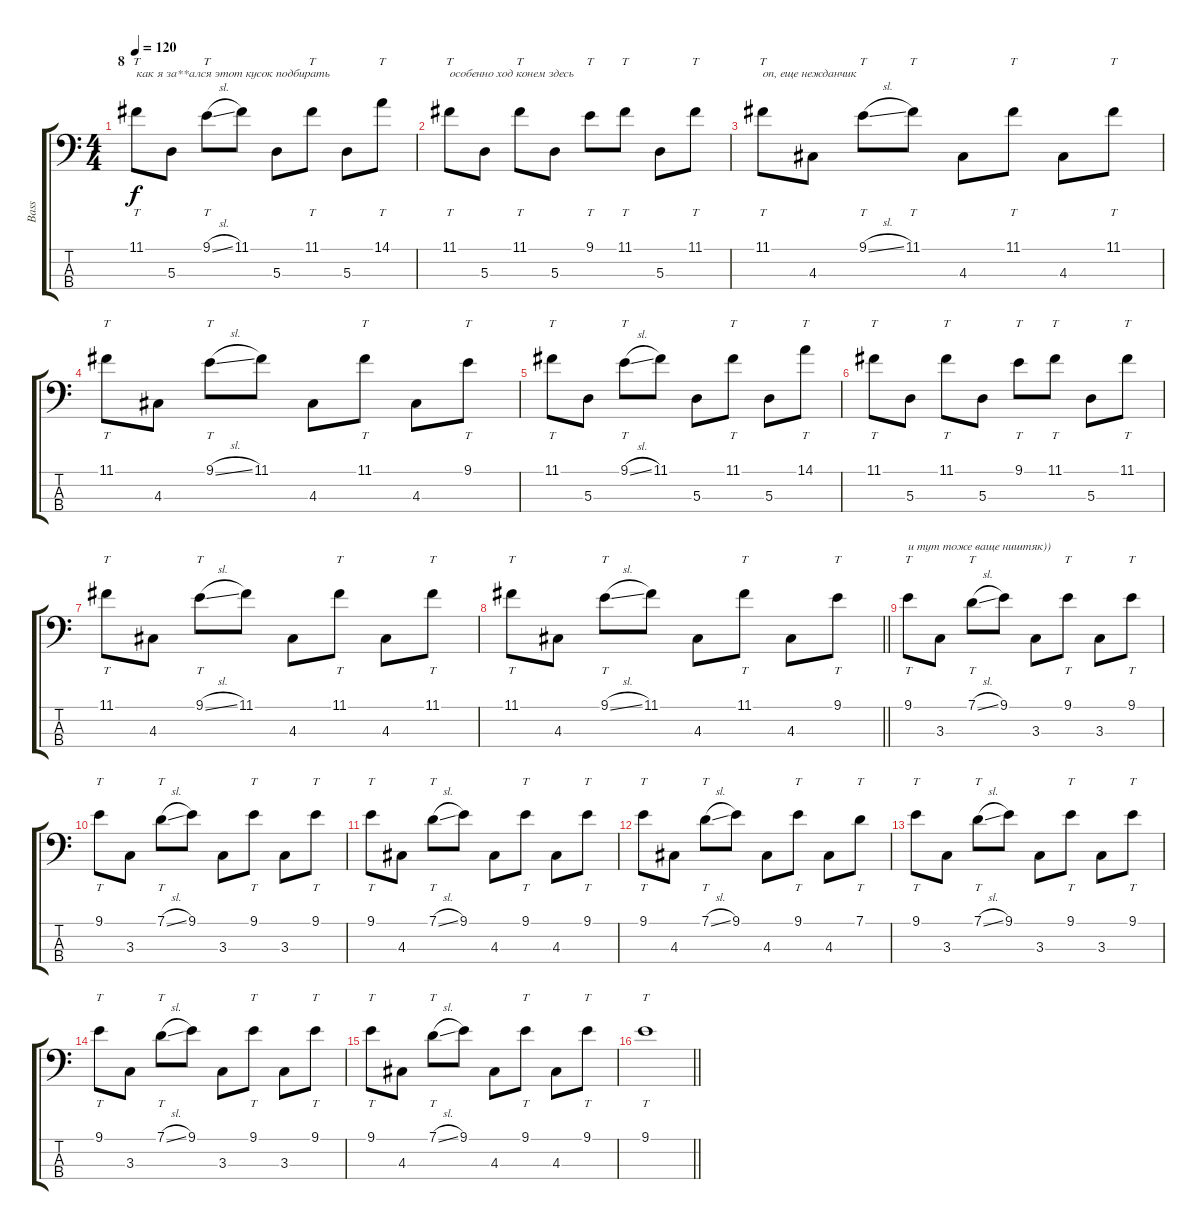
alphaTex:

\track ("Bass" "Bass") {instrument electricbassfinger}
\staff {score tabs}
\tuning (G2 D2 A1 E1) {hide}
\ts (4 4)
\section ("" "8")
\tempo 120
\clef f4
\ks c
11.1.8{tt txt "как я за**ался этот кусок подбирать" dy f} 5.3.8 9.1{sl}.8{tt} 11.1.8 5.3.8 11.1.8{tt} 5.3.8 14.1.8{tt} |
11.1.8{tt txt "особенно ход конем здесь"} 5.3.8 11.1.8{tt} 5.3.8 9.1.8{tt} 11.1.8{tt} 5.3.8 11.1.8{tt} |
11.1.8{tt txt "оп, еще нежданчик"} 4.3.8 9.1{sl}.8{tt} 11.1.8{tt} 4.3.8 11.1.8{tt} 4.3.8 11.1.8{tt} |
11.1.8{tt} 4.3.8 9.1{sl}.8{tt} 11.1.8 4.3.8 11.1.8{tt} 4.3.8 9.1.8{tt} |
11.1.8{tt} 5.3.8 9.1{sl}.8{tt} 11.1.8 5.3.8 11.1.8{tt} 5.3.8 14.1.8{tt} |
11.1.8{tt} 5.3.8 11.1.8{tt} 5.3.8 9.1.8{tt} 11.1.8{tt} 5.3.8 11.1.8{tt} |
11.1.8{tt} 4.3.8 9.1{sl}.8{tt} 11.1.8 4.3.8 11.1.8{tt} 4.3.8 11.1.8{tt} |
\barLineRight lightlight
11.1.8{tt} 4.3.8 9.1{sl}.8{tt} 11.1.8 4.3.8 11.1.8{tt} 4.3.8 9.1.8{tt} |
9.1.8{tt txt "и тут тоже ваще ништяк))"} 3.3.8 7.1{sl}.8{tt} 9.1.8 3.3.8 9.1.8{tt} 3.3.8 9.1.8{tt} |
9.1.8{tt} 3.3.8 7.1{sl}.8{tt} 9.1.8 3.3.8 9.1.8{tt} 3.3.8 9.1.8{tt} |
9.1.8{tt} 4.3.8 7.1{sl}.8{tt} 9.1.8 4.3.8 9.1.8{tt} 4.3.8 9.1.8{tt} |
9.1.8{tt} 4.3.8 7.1{sl}.8{tt} 9.1.8 4.3.8 9.1.8{tt} 4.3.8 7.1.8{tt} |
9.1.8{tt} 3.3.8 7.1{sl}.8{tt} 9.1.8 3.3.8 9.1.8{tt} 3.3.8 9.1.8{tt} |
9.1.8{tt} 3.3.8 7.1{sl}.8{tt} 9.1.8 3.3.8 9.1.8{tt} 3.3.8 9.1.8{tt} |
9.1.8{tt} 4.3.8 7.1{sl}.8{tt} 9.1.8 4.3.8 9.1.8{tt} 4.3.8 9.1.8{tt} |
\barLineRight lightlight
9.1.1{tt}
